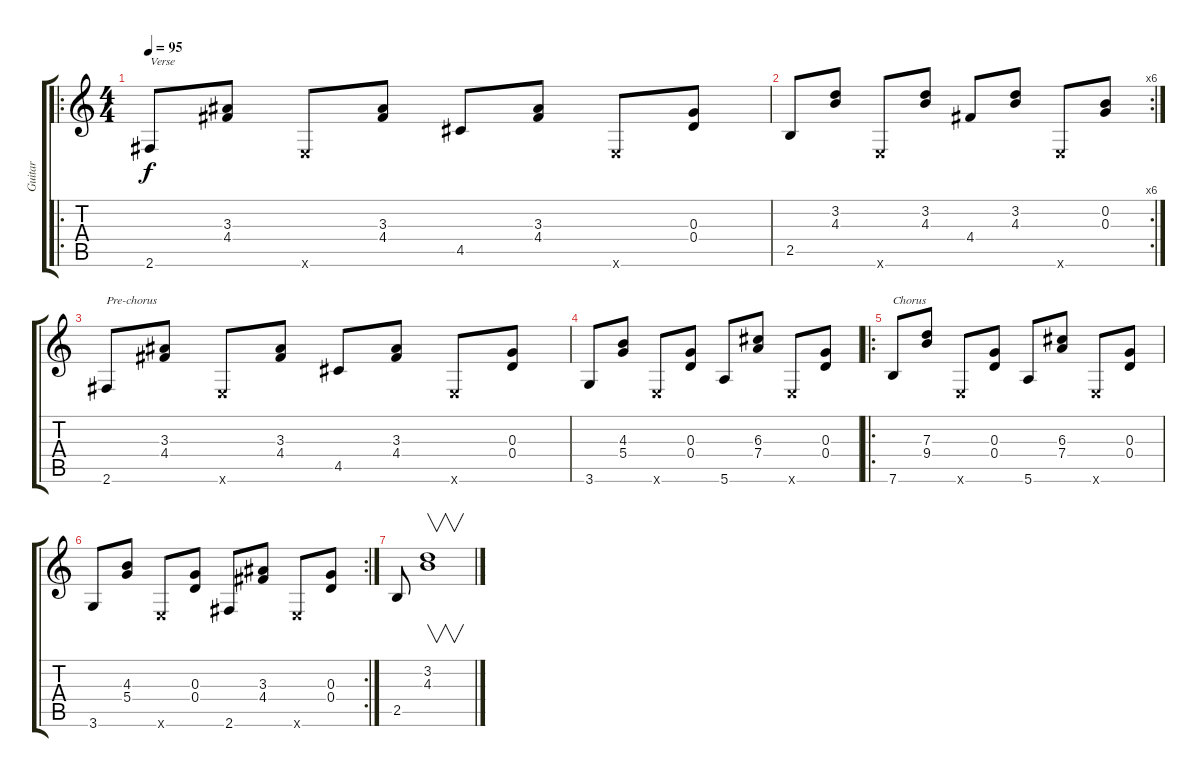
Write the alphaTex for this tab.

\track ("Guitar" "Guitar") {instrument acousticguitarsteel}
\staff {score tabs}
\tuning (E4 B3 G3 D3 A2 E2) {hide}
\ro
\ts (4 4)
\tempo 95
\clef g2
\ks c
2.6.8{txt "Verse" dy f} (3.3 4.4).8 0.6{x}.8 (3.3 4.4).8 4.5.8 (3.3 4.4).8 0.6{x}.8 (0.3 0.4).8 |
\rc 6
2.5.8 (3.2 4.3).8 0.6{x}.8 (3.2 4.3).8 4.4.8 (3.2 4.3).8 0.6{x}.8 (0.2 0.3).8 |
2.6.8{txt "Pre-chorus"} (3.3 4.4).8 0.6{x}.8 (3.3 4.4).8 4.5.8 (3.3 4.4).8 0.6{x}.8 (0.3 0.4).8 |
3.6.8 (4.3 5.4).8 0.6{x}.8 (0.3 0.4).8 5.6.8 (6.3 7.4).8 0.6{x}.8 (0.3 0.4).8 |
\ro
7.6.8{txt "Chorus"} (7.3 9.4).8 0.6{x}.8 (0.3 0.4).8 5.6.8 (6.3 7.4).8 0.6{x}.8 (0.3 0.4).8 |
\rc 2
3.6.8 (4.3 5.4).8 0.6{x}.8 (0.3 0.4).8 2.6.8 (3.3 4.4).8 0.6{x}.8 (0.3 0.4).8 |
2.5.8 (3.2 4.3).1{v}
